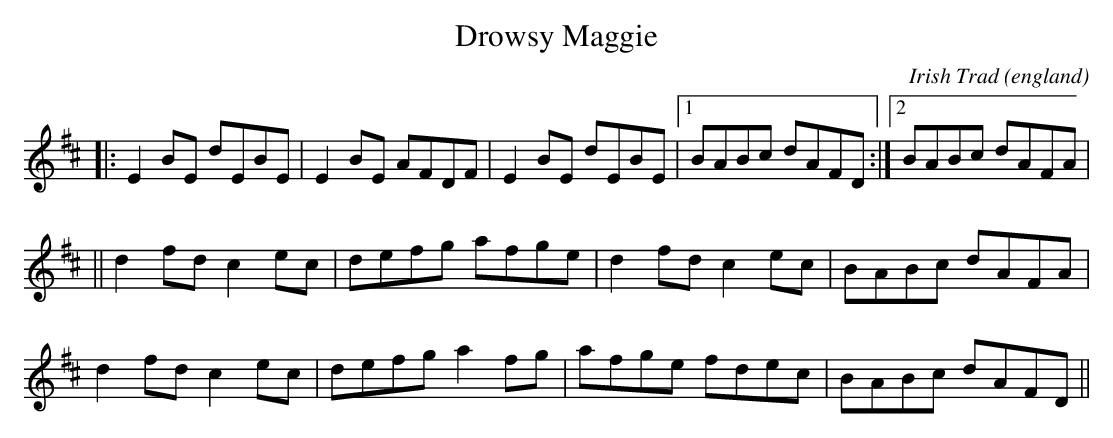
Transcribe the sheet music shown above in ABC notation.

X:1
T:Drowsy Maggie
O:england
C:Irish Trad
K:D
|:E2 BE dEBE| E2 BE AFDF | E2 BE dEBE |[1 BABc dAFD:|[2 BABc dAFA|
||d2 fd c2 ec | defg afge | d2 fd c2 ec | BABc dAFA |
d2 fd c2 ec | defg a2 fg | afge fdec | BABc dAFD ||
